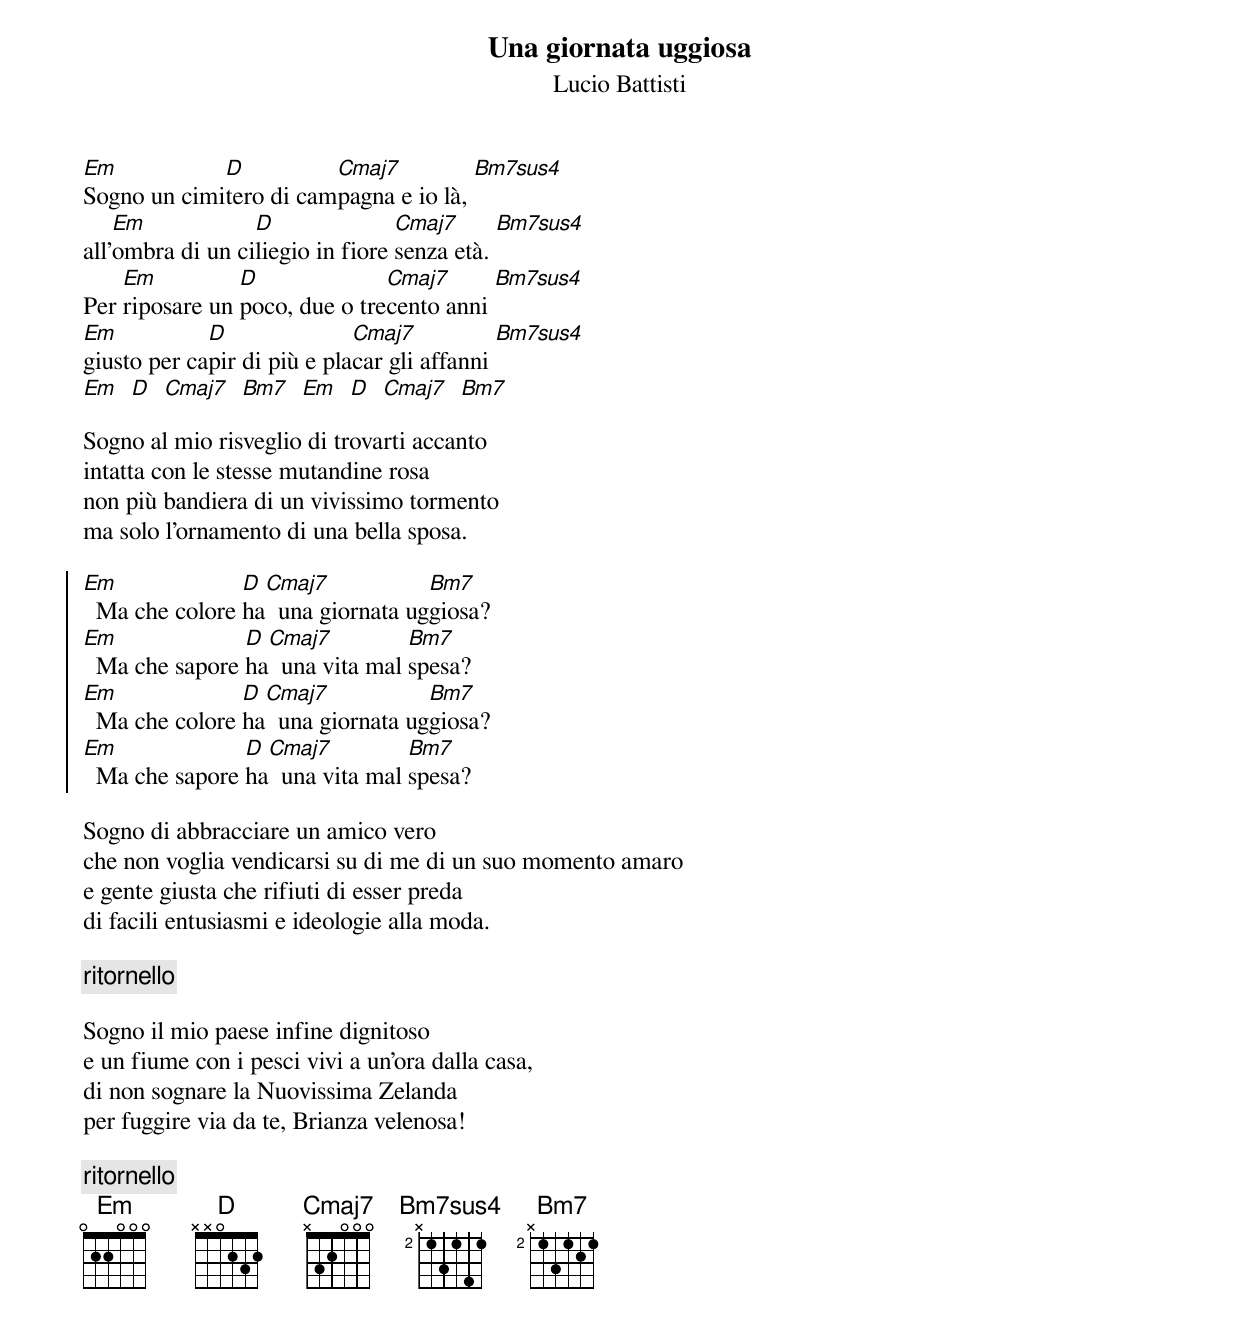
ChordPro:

{title: Una giornata uggiosa}
{subtitle: Lucio Battisti}
{define: Bm7sus4 base-fret 2 frets x 1 3 1 4 1}

[Em]Sogno un cimi[D]tero di cam[Cmaj7]pagna e io là, [Bm7sus4]
all'[Em]ombra di un ci[D]liegio in fiore [Cmaj7]senza età. [Bm7sus4]
Per [Em]riposare un [D]poco, due o tre[Cmaj7]cento anni [Bm7sus4]
[Em]giusto per ca[D]pir di più e pla[Cmaj7]car gli affanni [Bm7sus4]
[Em]  [D]  [Cmaj7]  [Bm7]  [Em]  [D]  [Cmaj7]  [Bm7]

Sogno al mio risveglio di trovarti accanto
intatta con le stesse mutandine rosa
non più bandiera di un vivissimo tormento
ma solo l'ornamento di una bella sposa.

{soc}
[Em]  Ma che colore [D]ha[Cmaj7]  una giornata ug[Bm7]giosa?
[Em]  Ma che sapore [D]ha[Cmaj7]  una vita mal [Bm7]spesa?
[Em]  Ma che colore [D]ha[Cmaj7]  una giornata ug[Bm7]giosa?
[Em]  Ma che sapore [D]ha[Cmaj7]  una vita mal [Bm7]spesa?
{eoc}

Sogno di abbracciare un amico vero
che non voglia vendicarsi su di me di un suo momento amaro
e gente giusta che rifiuti di esser preda
di facili entusiasmi e ideologie alla moda.

{c: ritornello}

Sogno il mio paese infine dignitoso
e un fiume con i pesci vivi a un'ora dalla casa,
di non sognare la Nuovissima Zelanda
per fuggire via da te, Brianza velenosa!

{c: ritornello}
